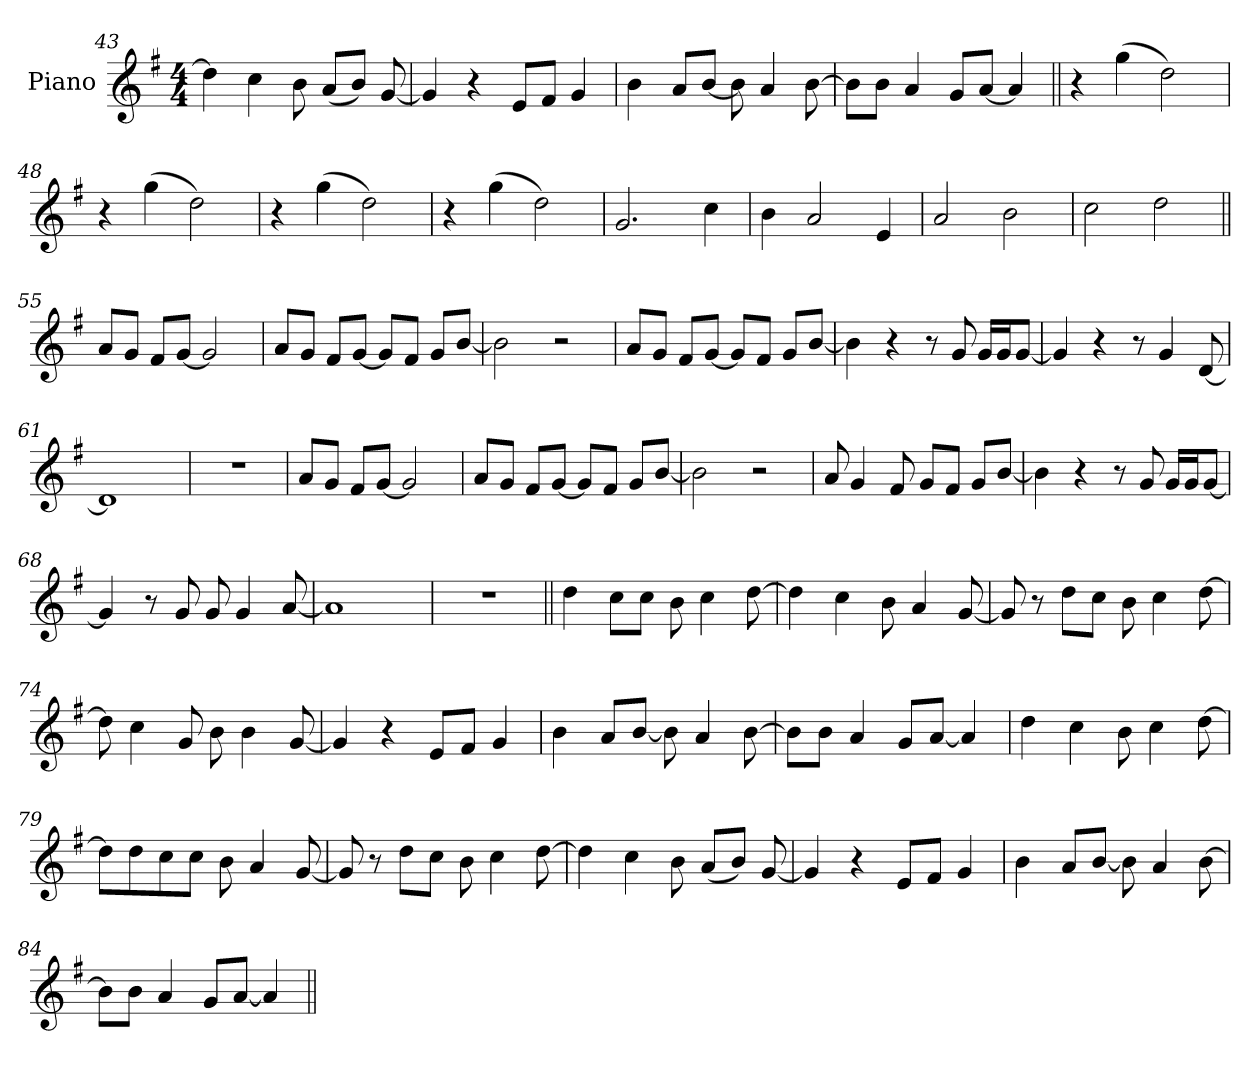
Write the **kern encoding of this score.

**kern
*part1
*staff1
*I"Piano
*I'Pno.
*clefG2
*k[f#]
*M4/4
=43
4dd]
4cc
8b
(<8aL
8bJ)
[8g
=44
4g]
4r
8eL
8f#J
4g
=45
4b
8aL
[8bJ
8b]
4a
[8b
=46
8bL]
8bJ
4a
8gL
[8aJ
4a]
=47||
4r
(>4gg
2dd)
=48
4r
(>4gg
2dd)
=49
4r
(>4gg
2dd)
=50
4r
(>4gg
2dd)
=51
2.g!
4cc!
=52
4b!
2a!
4e!
=53
2a!
2b!
=54
2cc!
2dd!
=55||
8aL
8gJ
8f#L
[8gJ
2g]
=56
8aL
8gJ
8f#L
[8gJ
8gL]
8f#J
8gL
[8bJ
=57
2b]
2r
=58
8aL
8gJ
8f#L
[8gJ
8gL]
8f#J
8gL
[8bJ
=59
4b]
4r
8r
8g
16gLL
16gJ
[8gJ
=60
4g]
4r
8r
4g
[8d
=61
1d]
=62
1r
=63
8aL
8gJ
8f#L
[8gJ
2g]
=64
8aL
8gJ
8f#L
[8gJ
8gL]
8f#J
8gL
[8bJ
=65
2b]
2r
=66
8a
4g
8f#
8gL
8f#J
8gL
[8bJ
=67
4b]
4r
8r
8g
16gLL
16gJ
[8gJ
=68
4g]
8r
8g
8g
4g
[8a
=69
1a]
=70
1r
=71||
4dd
8ccL
8ccJ
8b
4cc
[8dd
=72
4dd]
4cc
8b
4a
[8g
=73
8g]
8r
8ddL
8ccJ
8b
4cc
[8dd
=74
8dd]
4cc
8g
8b
4b
[8g
=75
4g]
4r
8eL
8f#J
4g
=76
4b
8aL
[8bJ
8b]
4a
[8b
=77
8bL]
8bJ
4a
8gL
[8aJ
4a]
=78
4dd
4cc
8b
4cc
[8dd
=79
8ddL]
8dd
8cc
8ccJ
8b
4a
[8g
=80
8g]
8r
8ddL
8ccJ
8b
4cc
[8dd
=81
4dd]
4cc
8b
(<8aL
8bJ)
[8g
=82
4g]
4r
8eL
8f#J
4g
=83
4b
8aL
[8bJ
8b]
4a
[8b
=84
8bL]
8bJ
4a
8gL
[8aJ
4a]
=||
*-
